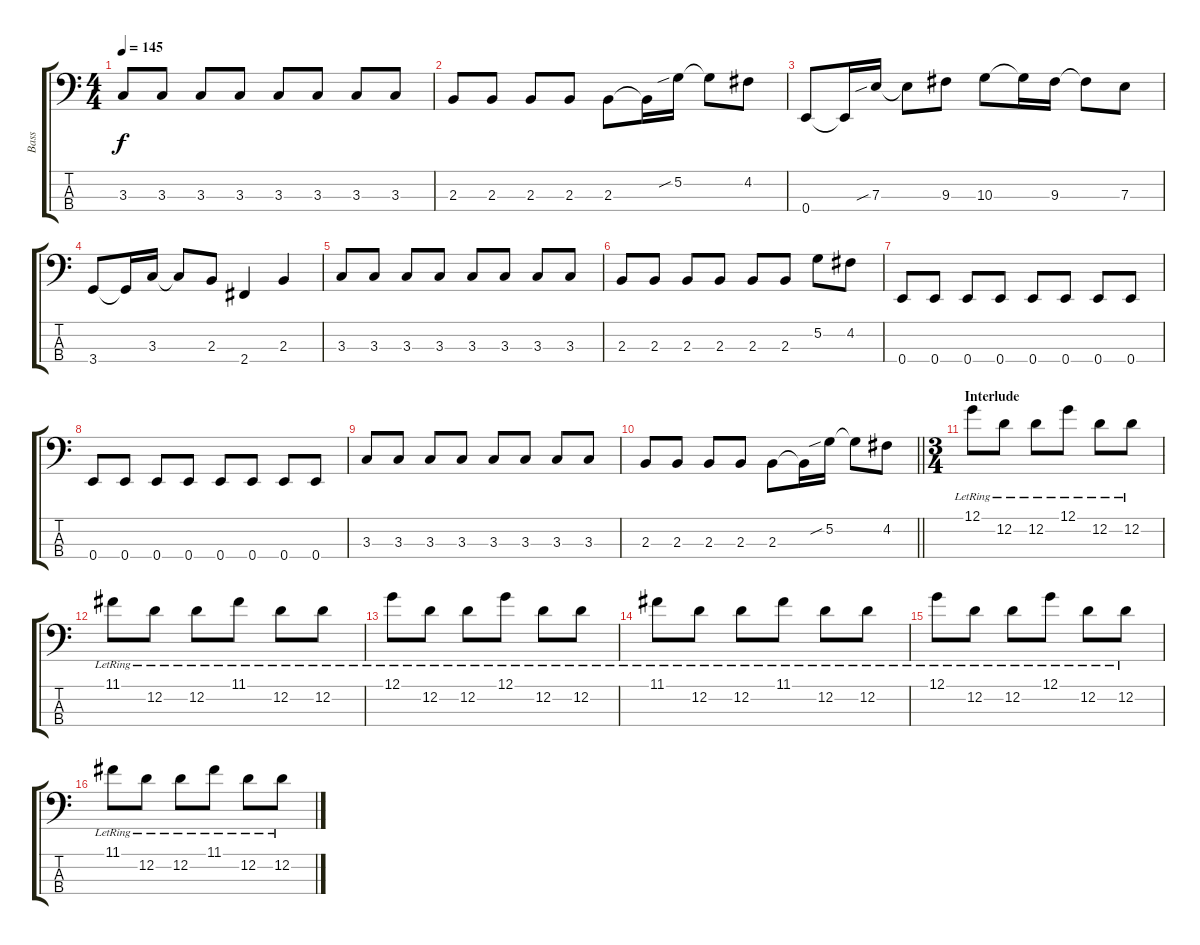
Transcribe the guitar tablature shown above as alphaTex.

\track ("Bass" "Bass") {instrument electricbassfinger}
\staff {score tabs}
\tuning (G2 D2 A1 E1) {hide}
\ts (4 4)
\tempo 145
\clef f4
\ks c
3.3.8{dy f} 3.3.8 3.3.8 3.3.8 3.3.8 3.3.8 3.3.8 3.3.8 |
2.3.8 2.3.8 2.3.8 2.3.8 2.3.8 2.3{t}.16 5.2{sib}.16 5.2{t}.8 4.2.8 |
0.4.8 0.4{t}.16 7.3{sib}.16 7.3{t}.8 9.3.8 10.3.8 10.3{t}.16 9.3.16 9.3{t}.8 7.3.8 |
3.4.8 3.4{t}.16 3.3.16 3.3{t}.8 2.3.8 2.4.4 2.3.4 |
3.3.8 3.3.8 3.3.8 3.3.8 3.3.8 3.3.8 3.3.8 3.3.8 |
2.3.8 2.3.8 2.3.8 2.3.8 2.3.8 2.3.8 5.2.8 4.2.8 |
0.4.8 0.4.8 0.4.8 0.4.8 0.4.8 0.4.8 0.4.8 0.4.8 |
0.4.8 0.4.8 0.4.8 0.4.8 0.4.8 0.4.8 0.4.8 0.4.8 |
3.3.8 3.3.8 3.3.8 3.3.8 3.3.8 3.3.8 3.3.8 3.3.8 |
\barLineRight lightlight
2.3.8 2.3.8 2.3.8 2.3.8 2.3.8 2.3{t}.16 5.2{sib}.16 5.2{t}.8 4.2.8 |
\ts (3 4)
\section ("" "Interlude")
12.1{lr}.8 12.2{lr}.8 12.2{lr}.8 12.1{lr}.8 12.2{lr}.8 12.2{lr}.8 |
11.1{lr}.8 12.2{lr}.8 12.2{lr}.8 11.1{lr}.8 12.2{lr}.8 12.2{lr}.8 |
12.1{lr}.8 12.2{lr}.8 12.2{lr}.8 12.1{lr}.8 12.2{lr}.8 12.2{lr}.8 |
11.1{lr}.8 12.2{lr}.8 12.2{lr}.8 11.1{lr}.8 12.2{lr}.8 12.2{lr}.8 |
12.1{lr}.8 12.2{lr}.8 12.2{lr}.8 12.1{lr}.8 12.2{lr}.8 12.2{lr}.8 |
11.1{lr}.8 12.2{lr}.8 12.2{lr}.8 11.1{lr}.8 12.2{lr}.8 12.2{lr}.8
